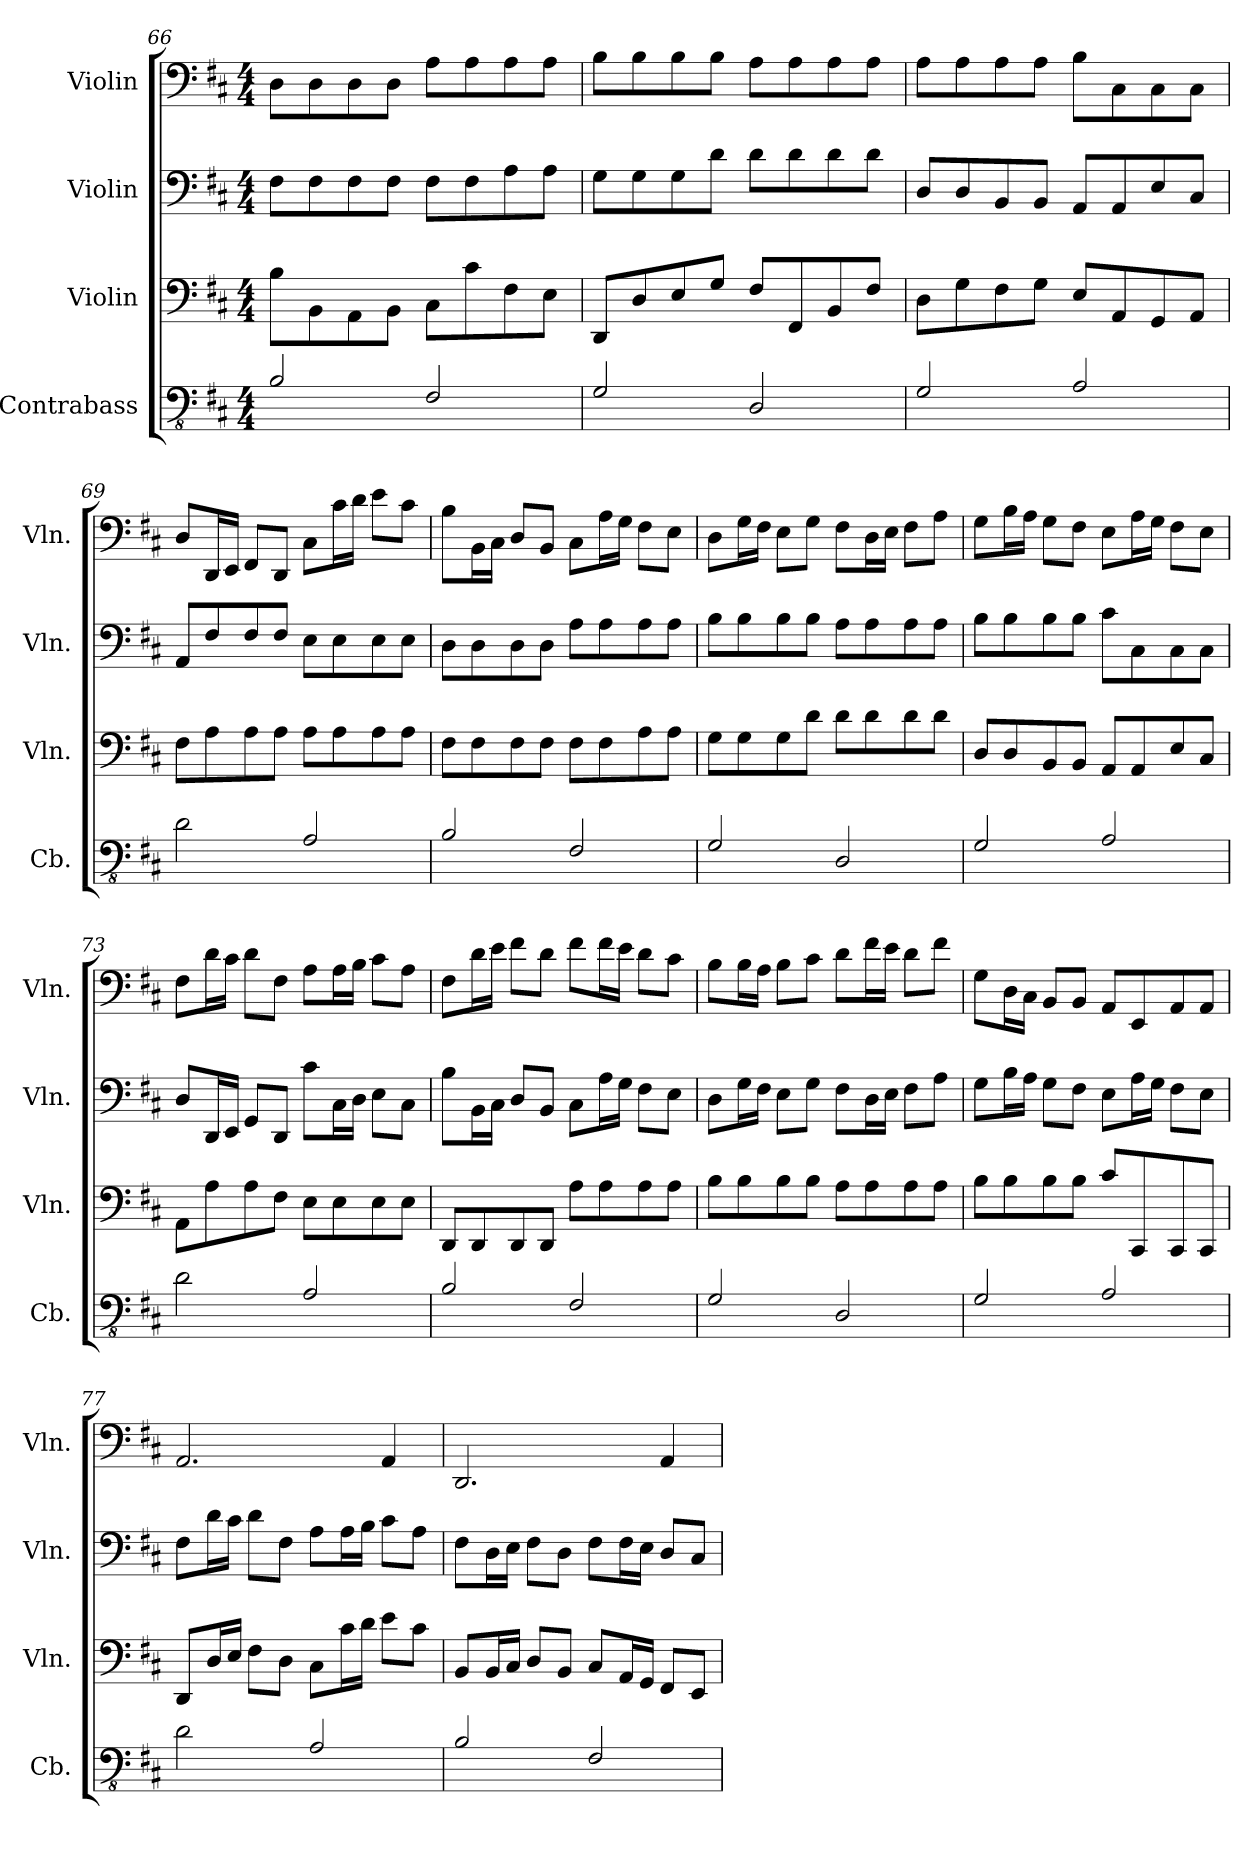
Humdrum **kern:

**kern	**kern	**kern	**kern
*part4	*part3	*part2	*part1
*staff4	*staff3	*staff2	*staff1
*I"Contrabass	*I"Violin	*I"Violin	*I"Violin
*I'Cb.	*I'Vln.	*I'Vln.	*I'Vln.
*clefFv4	*clefF4	*clefF4	*clefF4
*ITrd7c12	*	*	*
*k[f#c#]	*k[f#c#]	*k[f#c#]	*k[f#c#]
*M4/4	*M4/4	*M4/4	*M4/4
=66	=66	=66	=66
2BBB/	8B\L	8F#\L	8D\L
.	8BB\	8F#\	8D\
.	8AA\	8F#\	8D\
.	8BB\J	8F#\J	8D\J
2FFF#/	8C#\L	8F#\L	8A\L
.	8c#\	8F#\	8A\
.	8F#\	8A\	8A\
.	8E\J	8A\J	8A\J
=67	=67	=67	=67
2GGG/	8DD/L	8G\L	8B\L
.	8D/	8G\	8B\
.	8E/	8G\	8B\
.	8G/J	8d\J	8B\J
2DDD/	8F#/L	8d\L	8A\L
.	8FF#/	8d\	8A\
.	8BB/	8d\	8A\
.	8F#/J	8d\J	8A\J
=68	=68	=68	=68
2GGG/	8D\L	8D/L	8A\L
.	8G\	8D/	8A\
.	8F#\	8BB/	8A\
.	8G\J	8BB/J	8A\J
2AAA/	8E/L	8AA/L	8B\L
.	8AA/	8AA/	8C#\
.	8GG/	8E/	8C#\
.	8AA/J	8C#/J	8C#\J
!!LO:LB:g=z
=69	=69	=69	=69
2DD\	8F#\L	8AA/L	8D/L
.	8A\	8F#/	16DD/L
.	.	.	16EE/JJ
.	8A\	8F#/	8FF#/L
.	8A\J	8F#/J	8DD/J
2AAA/	8A\L	8E\L	8C#\L
.	8A\	8E\	16c#\L
.	.	.	16d\JJ
.	8A\	8E\	8e\L
.	8A\J	8E\J	8c#\J
=70	=70	=70	=70
2BBB/	8F#\L	8D\L	8B\L
.	8F#\	8D\	16BB\L
.	.	.	16C#\JJ
.	8F#\	8D\	8D/L
.	8F#\J	8D\J	8BB/J
2FFF#/	8F#\L	8A\L	8C#\L
.	8F#\	8A\	16A\L
.	.	.	16G\JJ
.	8A\	8A\	8F#\L
.	8A\J	8A\J	8E\J
=71	=71	=71	=71
2GGG/	8G\L	8B\L	8D\L
.	8G\	8B\	16G\L
.	.	.	16F#\JJ
.	8G\	8B\	8E\L
.	8d\J	8B\J	8G\J
2DDD/	8d\L	8A\L	8F#\L
.	8d\	8A\	16D\L
.	.	.	16E\JJ
.	8d\	8A\	8F#\L
.	8d\J	8A\J	8A\J
!!LO:PB:g=z
=72	=72	=72	=72
2GGG/	8D/L	8B\L	8G\L
.	8D/	8B\	16B\L
.	.	.	16A\JJ
.	8BB/	8B\	8G\L
.	8BB/J	8B\J	8F#\J
2AAA/	8AA/L	8c#\L	8E\L
.	8AA/	8C#\	16A\L
.	.	.	16G\JJ
.	8E/	8C#\	8F#\L
.	8C#/J	8C#\J	8E\J
=73	=73	=73	=73
2DD\	8AA\L	8D/L	8F#\L
.	8A\	16DD/L	16d\L
.	.	16EE/JJ	16c#\JJ
.	8A\	8GG/L	8d\L
.	8F#\J	8DD/J	8F#\J
2AAA/	8E\L	8c#\L	8A\L
.	8E\	16C#\L	16A\L
.	.	16D\JJ	16B\JJ
.	8E\	8E\L	8c#\L
.	8E\J	8C#\J	8A\J
=74	=74	=74	=74
2BBB/	8DD/L	8B\L	8F#\L
.	8DD/	16BB\L	16d\L
.	.	16C#\JJ	16e\JJ
.	8DD/	8D/L	8f#\L
.	8DD/J	8BB/J	8d\J
2FFF#/	8A\L	8C#\L	8f#\L
.	8A\	16A\L	16f#\L
.	.	16G\JJ	16e\JJ
.	8A\	8F#\L	8d\L
.	8A\J	8E\J	8c#\J
!!LO:LB:g=z
=75	=75	=75	=75
2GGG/	8B\L	8D\L	8B\L
.	8B\	16G\L	16B\L
.	.	16F#\JJ	16A\JJ
.	8B\	8E\L	8B\L
.	8B\J	8G\J	8c#\J
2DDD/	8A\L	8F#\L	8d\L
.	8A\	16D\L	16f#\L
.	.	16E\JJ	16e\JJ
.	8A\	8F#\L	8d\L
.	8A\J	8A\J	8f#\J
=76	=76	=76	=76
2GGG/	8B\L	8G\L	8G\L
.	8B\	16B\L	16D\L
.	.	16A\JJ	16C#\JJ
.	8B\	8G\L	8BB/L
.	8B\J	8F#\J	8BB/J
2AAA/	8c#/L	8E\L	8AA/L
.	8CC#/	16A\L	8EE/
.	.	16G\JJ	.
.	8CC#/	8F#\L	8AA/
.	8CC#/J	8E\J	8AA/J
=77	=77	=77	=77
2DD\	8DD/L	8F#\L	2.AA/
.	16D/L	16d\L	.
.	16E/JJ	16c#\JJ	.
.	8F#\L	8d\L	.
.	8D\J	8F#\J	.
2AAA/	8C#\L	8A\L	.
.	16c#\L	16A\L	.
.	16d\JJ	16B\JJ	.
.	8e\L	8c#\L	4AA/
.	8c#\J	8A\J	.
!!LO:LB:g=z
=78	=78	=78	=78
2BBB/	8BB/L	8F#\L	2.DD/
.	16BB/L	16D\L	.
.	16C#/JJ	16E\JJ	.
.	8D/L	8F#\L	.
.	8BB/J	8D\J	.
2FFF#/	8C#/L	8F#\L	.
.	16AA/L	16F#\L	.
.	16GG/JJ	16E\JJ	.
.	8FF#/L	8D/L	4AA/
.	8EE/J	8C#/J	.
=	=	=	=
*-	*-	*-	*-
